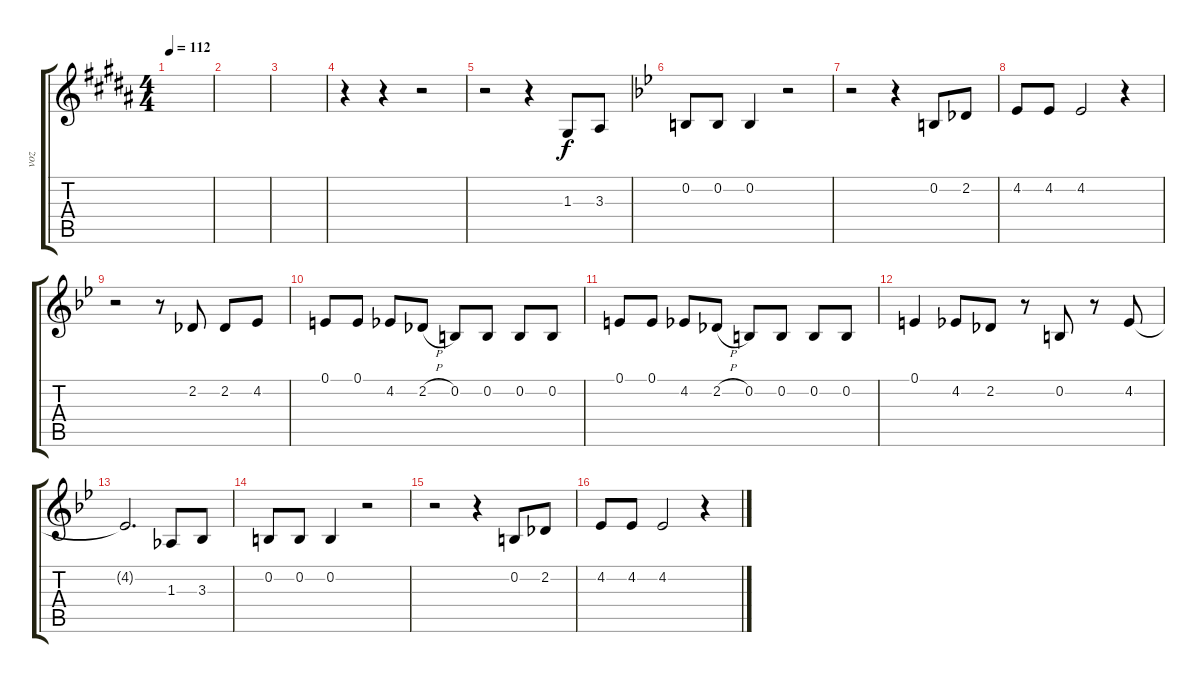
\track ("voz" "voz") {instrument viola}
\staff {score tabs}
\tuning (E4 B3 G3 D3 A2 E2) {hide}
\ts (4 4)
\tempo 112
\clef g2
\ks b
|
|
|
r.4 r.4 r.2 |
r.2 r.4 1.3.8 3.3.8 |
\ks bb
0.2.8 0.2.8 0.2.4 r.2 |
r.2 r.4 0.2.8 2.2.8 |
4.2.8 4.2.8 4.2.2 r.4 |
r.2 r.8 2.2.8 2.2.8 4.2.8 |
0.1.8 0.1.8 4.2.8 2.2{h}.8 0.2.8 0.2.8 0.2.8 0.2.8 |
0.1.8 0.1.8 4.2.8 2.2{h}.8 0.2.8 0.2.8 0.2.8 0.2.8 |
0.1.4 4.2.8 2.2.8 r.8 0.2.8 r.8 4.2.8 |
4.2{t}.2{d} 1.3.8 3.3.8 |
0.2.8 0.2.8 0.2.4 r.2 |
r.2 r.4 0.2.8 2.2.8 |
4.2.8 4.2.8 4.2.2 r.4
